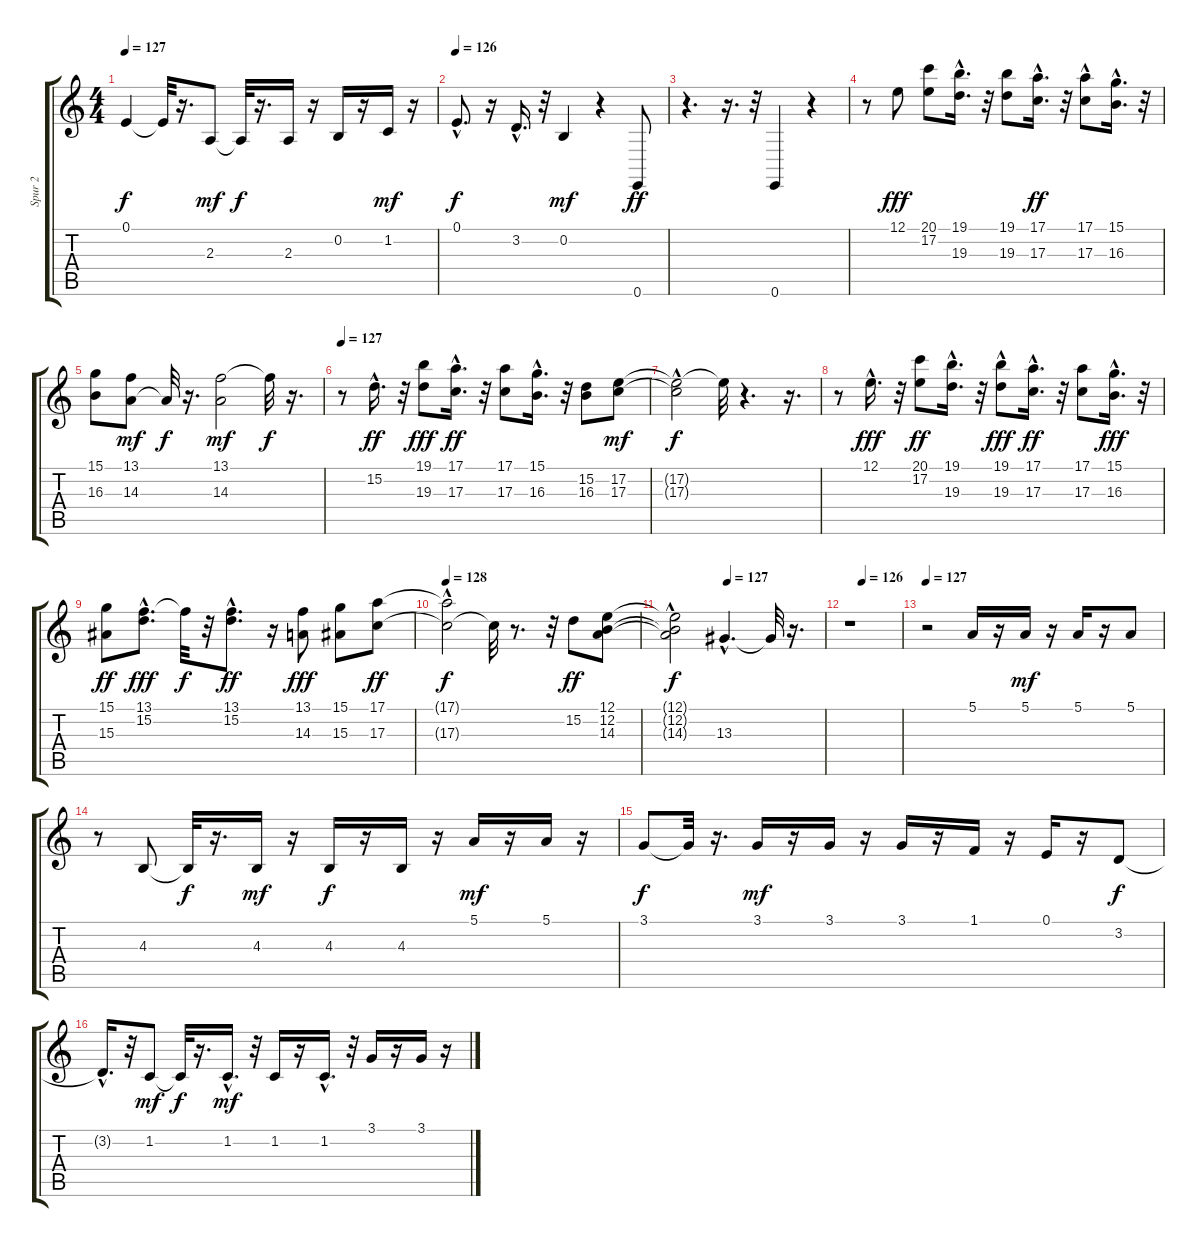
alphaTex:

\track ("Spur 2" "Spur 2") {instrument brightacousticpiano}
\staff {score tabs}
\tuning (E4 B3 G3 D3 A2 E2) {hide}
\ts (4 4)
\tempo 127
\clef g2
\ks c
0.1.4{dy f} 0.1{t}.32 r.16{d} 2.3.8{dy mf} 2.3{t}.32{dy f} r.16{d} 2.3.16 r.16 0.2.16 r.16 1.2.16{dy mf} r.16 |
\tempo 126
0.1{hac}.8{d dy f} r.16 3.2{hac}.16{d} r.32 0.2.4{dy mf} r.4 0.6.8{dy ff instrument stringensemble2} |
r.4{d} r.16{d} r.32 0.6.4 r.4 |
r.8 12.1.8{dy fff balance 10 instrument brightacousticpiano} (20.1 17.2).8 (19.1 19.3{hac}).16{d} r.32 (19.1 19.3).8 (17.1{hac} 17.3{hac}).16{d dy ff} r.32 (17.1{hac} 17.3).8 (15.1{hac} 16.3{hac}).16{d} r.32 |
(15.1 16.3).8 (13.1 14.3).8{dy mf} 14.3{t}.32{dy f} r.16{d} (13.1 14.3).2{dy mf} 13.1{t}.32{dy f} r.16{d} |
\tempo 127
r.8 15.2{hac}.16{d dy ff} r.32 (19.1 19.3).8{dy fff} (17.1{hac} 17.3{hac}).16{d dy ff} r.32 (17.1 17.3).8 (15.1{hac} 16.3).16{d} r.32 (15.2 16.3).8 (17.2 17.3).8{dy mf} |
(17.2{t} 17.3{hac t}).2{dy f} 17.2{t}.32 r.4{d} r.16{d} |
r.8 12.1{hac}.16{d dy fff} r.32 (20.1 17.2).8{dy ff} (19.1 19.3{hac}).16{d} r.32 (19.1{hac} 19.3).8{dy fff} (17.1{hac} 17.3).16{d dy ff} r.32 (17.1 17.3).8 (15.1{hac} 16.3{hac}).16{d dy fff} r.32 |
(15.1 15.3).8{dy ff} (13.1{hac} 15.2{hac}).8{d dy fff} 13.1{t}.32{dy f} r.32 (13.1{hac} 15.2).8{d dy ff} r.16 (13.1 14.3).8{dy fff} (15.1 15.3).8 (17.1 17.3).8{dy ff} |
\tempo 128
(17.1{hac t} 17.3{t}).2{dy f} 17.3{t}.32 r.8{d} r.32 15.2.8{dy ff} (12.1 12.2 14.3).8 |
\tempo (127 0.375)
(12.1{hac t} 12.2{hac t} 14.3{hac t}).2{dy f} 13.3{hac}.4{d} 13.3{t}.32 r.16{d} |
\tempo (126 0.25)
r.1 |
\tempo 127
r.2 5.1.16{balance 8 instrument fx7echoes} r.16 5.1.16{dy mf} r.16 5.1.16 r.16 5.1.8 |
r.8 4.3.8 4.3{t}.32{dy f} r.16{d} 4.3.16{dy mf} r.16 4.3.16{dy f} r.16 4.3.16 r.16 5.1.16{dy mf} r.16 5.1.16 r.16 |
3.1.8{dy f} 3.1{t}.32 r.16{d} 3.1.16{dy mf} r.16 3.1.16 r.16 3.1.16 r.16 1.1.16 r.16 0.1.16 r.16 3.2.8{dy f} |
3.2{hac t}.16{d} r.32 1.2.8{dy mf} 1.2{t}.32{dy f} r.16{d} 1.2{hac}.16{d dy mf} r.32 1.2.16 r.16 1.2{hac}.16{d} r.32 3.1.16 r.16 3.1.16 r.16
